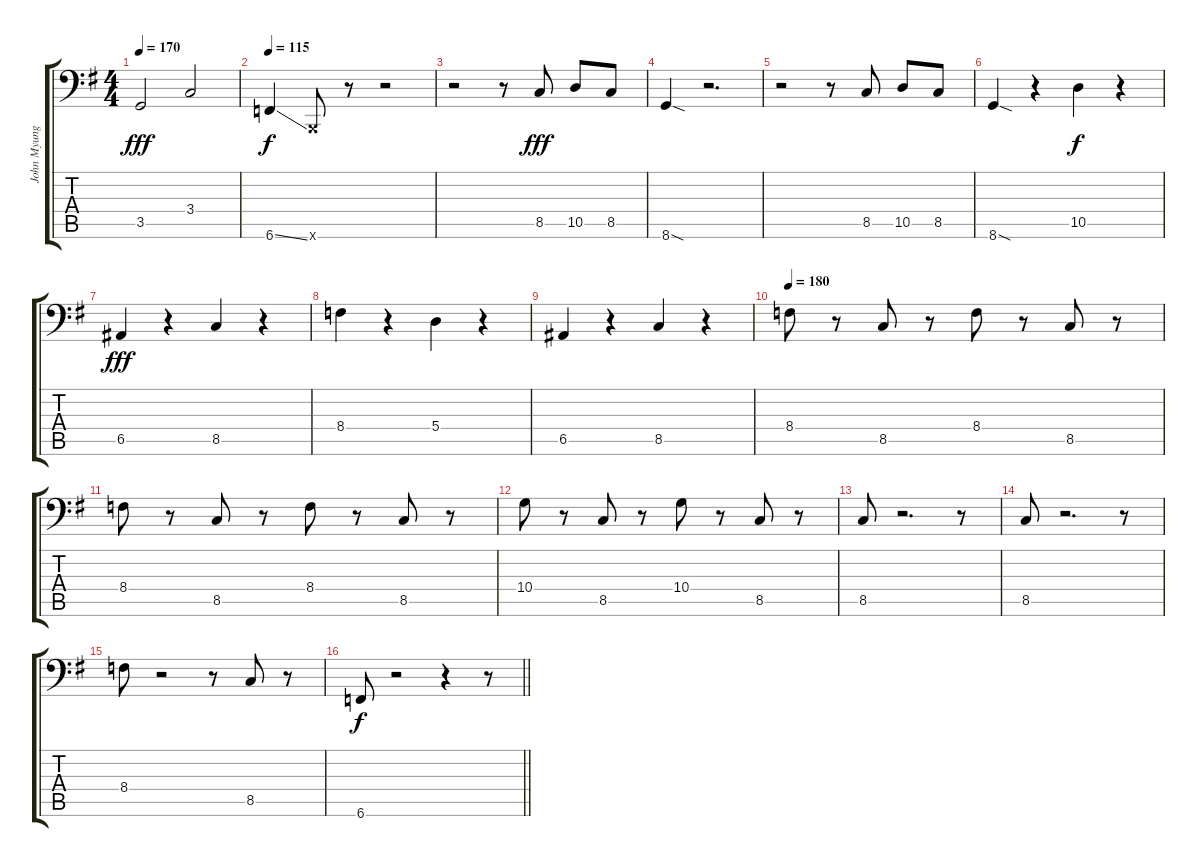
\track ("John Myung - Bass 6 Strings" "John Myung") {instrument electricbassfinger}
\staff {score tabs}
\tuning (C3 G2 D2 A1 E1 B0) {hide}
\ts (4 4)
\tempo 170
\clef f4
\ks g
3.5.2{dy fff} 3.4.2 |
\tempo 115
6.6{ss}.4{dy f} 0.6{x}.8 r.8 r.2 |
r.2 r.8 8.5.8{dy fff} 10.5.8 8.5.8 |
8.6{sod}.4 r.2{d} |
r.2 r.8 8.5.8 10.5.8 8.5.8 |
8.6{sod}.4 r.4 10.5.4{dy f} r.4 |
6.5.4{dy fff} r.4 8.5.4 r.4 |
8.4.4 r.4 5.4.4 r.4 |
6.5.4 r.4 8.5.4 r.4 |
\tempo 180
8.4.8 r.8 8.5.8 r.8 8.4.8 r.8 8.5.8 r.8 |
8.4.8 r.8 8.5.8 r.8 8.4.8 r.8 8.5.8 r.8 |
10.4.8 r.8 8.5.8 r.8 10.4.8 r.8 8.5.8 r.8 |
8.5.8 r.2{d} r.8 |
8.5.8 r.2{d} r.8 |
8.4.8 r.2 r.8 8.5.8 r.8 |
\barLineRight lightlight
6.6.8{dy f} r.2 r.4 r.8
